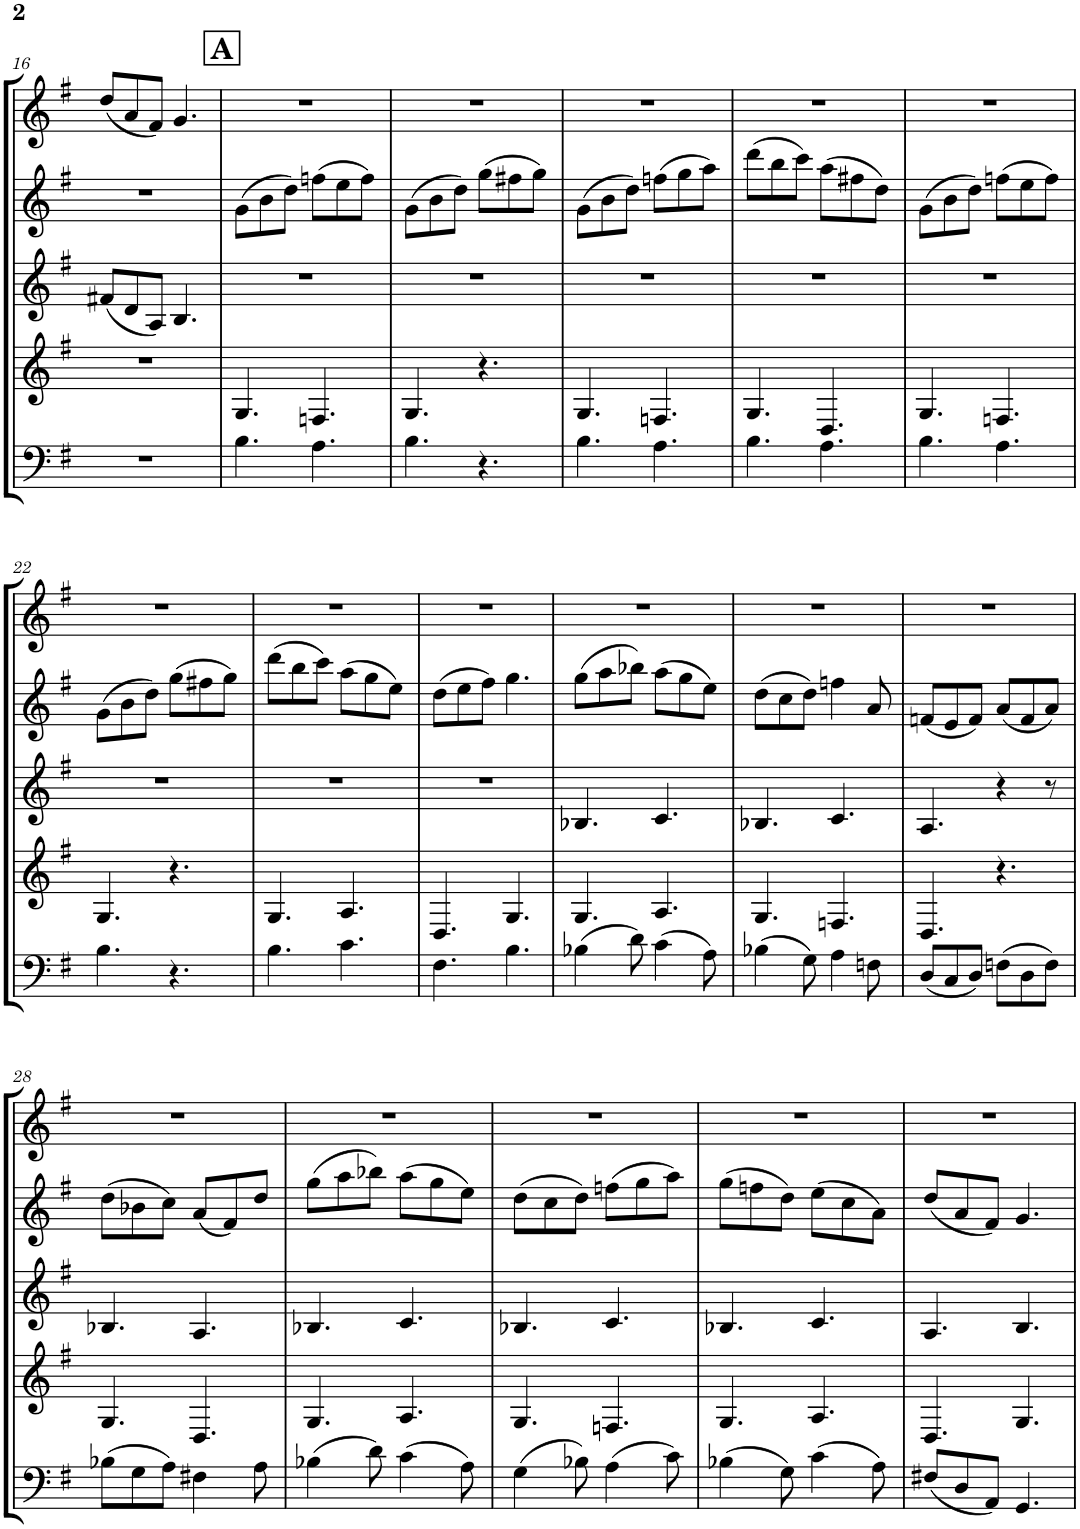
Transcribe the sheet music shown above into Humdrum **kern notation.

**kern	**kern	**kern	**kern	**kern
*part5	*part4	*part3	*part2	*part1
*staff5	*staff4	*staff3	*staff2	*staff1
*I"Bassoon	*I"Horn in F	*I"Bb Clarinet	*I"Oboe	*I"Flute
*I'Bsn	*I'Hn	*I'Cl	*I'Ob	*I'Fl
!!LO:PB:g=z
*clefF4	*clefG2	*clefG2	*clefG2	*clefG2
*	*ITrd4c7	*ITrd1c2	*	*
*k[f#]	*k[f#]	*k[f#]	*k[f#]	*k[f#]
*M6/8	*M6/8	*M6/8	*M6/8	*M6/8
=16	=16	=16	=16	=16
2.r	2.r	(8f#X/L	2.r	(8dd/L
.	.	8d/	.	8a/
.	.	8A/J)	.	8f#/J)
.	.	4.B/	.	4.g/
!!LO:REH:place=s1:a:B:cj:fs=14:t=A
=17	=17	=17	=17	=17
4.B\	4.G/	2.r	(8g\L	2.r
.	.	.	8b\	.
.	.	.	8dd\J)	.
4.A\	4.Fn/	.	(8ffn\L	.
.	.	.	8ee\	.
.	.	.	8ff\J)	.
=18	=18	=18	=18	=18
4.B\	4.G/	2.r	(8g\L	2.r
.	.	.	8b\	.
.	.	.	8dd\J)	.
4.r	4.r	.	(8gg\L	.
.	.	.	8ff#X\	.
.	.	.	8gg\J)	.
=19	=19	=19	=19	=19
4.B\	4.G/	2.r	(8g\L	2.r
.	.	.	8b\	.
.	.	.	8dd\J)	.
4.A\	4.Fn/	.	(8ffn\L	.
.	.	.	8gg\	.
.	.	.	8aa\J)	.
=20	=20	=20	=20	=20
4.B\	4.G/	2.r	(8ddd\L	2.r
.	.	.	8bb\	.
.	.	.	8ccc\J)	.
4.A\	4.D/	.	(8aa\L	.
.	.	.	8ff#X\	.
.	.	.	8dd\J)	.
=21	=21	=21	=21	=21
4.B\	4.G/	2.r	(8g\L	2.r
.	.	.	8b\	.
.	.	.	8dd\J)	.
4.A\	4.Fn/	.	(8ffn\L	.
.	.	.	8ee\	.
.	.	.	8ff\J)	.
!!LO:LB:g=z
=22	=22	=22	=22	=22
4.B\	4.G/	2.r	(8g\L	2.r
.	.	.	8b\	.
.	.	.	8dd\J)	.
4.r	4.r	.	(8gg\L	.
.	.	.	8ff#X\	.
.	.	.	8gg\J)	.
=23	=23	=23	=23	=23
4.B\	4.G/	2.r	(8ddd\L	2.r
.	.	.	8bb\	.
.	.	.	8ccc\J)	.
4.c\	4.A/	.	(8aa\L	.
.	.	.	8gg\	.
.	.	.	8ee\J)	.
=24	=24	=24	=24	=24
4.F#\	4.D/	2.r	(8dd\L	2.r
.	.	.	8ee\	.
.	.	.	8ff#\J)	.
4.B\	4.G/	.	4.gg\	.
=25	=25	=25	=25	=25
(4B-X\	4.G/	4.B-X/	(8gg\L	2.r
.	.	.	8aa\	.
8d\)	.	.	8bb-X\J)	.
(4c\	4.A/	4.c/	(8aa\L	.
.	.	.	8gg\	.
8A\)	.	.	8ee\J)	.
=26	=26	=26	=26	=26
(4B-X\	4.G/	4.B-X/	(8dd\L	2.r
.	.	.	8cc\	.
8G\)	.	.	8dd\J)	.
4A\	4.Fn/	4.c/	4ffn\	.
8Fn\	.	.	8a/	.
=27	=27	=27	=27	=27
(8D/L	4.D/	4.A/	(8fn/L	2.r
8C/	.	.	8e/	.
8D/J)	.	.	8f/J)	.
(8Fn\L	4.r	4r	(8a/L	.
8D\	.	.	8f/	.
8F\J)	.	8r	8a/J)	.
!!LO:LB:g=z
=28	=28	=28	=28	=28
(8B-X\L	4.G/	4.B-X/	(8dd\L	2.r
8G\	.	.	8b-X\	.
8A\J)	.	.	8cc\J)	.
4F#X\	4.D/	4.A/	(8a/L	.
.	.	.	8f#/)	.
8A\	.	.	8dd/J	.
=29	=29	=29	=29	=29
(4B-X\	4.G/	4.B-X/	(8gg\L	2.r
.	.	.	8aa\	.
8d\)	.	.	8bb-X\J)	.
(4c\	4.A/	4.c/	(8aa\L	.
.	.	.	8gg\	.
8A\)	.	.	8ee\J)	.
=30	=30	=30	=30	=30
(4G\	4.G/	4.B-X/	(8dd\L	2.r
.	.	.	8cc\	.
8B-X\)	.	.	8dd\J)	.
(4A\	4.Fn/	4.c/	(8ffn\L	.
.	.	.	8gg\	.
8c\)	.	.	8aa\J)	.
=31	=31	=31	=31	=31
(4B-X\	4.G/	4.B-X/	(8gg\L	2.r
.	.	.	8ffn\	.
8G\)	.	.	8dd\J)	.
(4c\	4.A/	4.c/	(8ee\L	.
.	.	.	8cc\	.
8A\)	.	.	8a\J)	.
=32	=32	=32	=32	=32
(8F#X/L	4.D/	4.A/	(8dd/L	2.r
8D/	.	.	8a/	.
8AA/J)	.	.	8f#/J)	.
4.GG/	4.G/	4.B/	4.g/	.
=	=	=	=	=
*-	*-	*-	*-	*-
